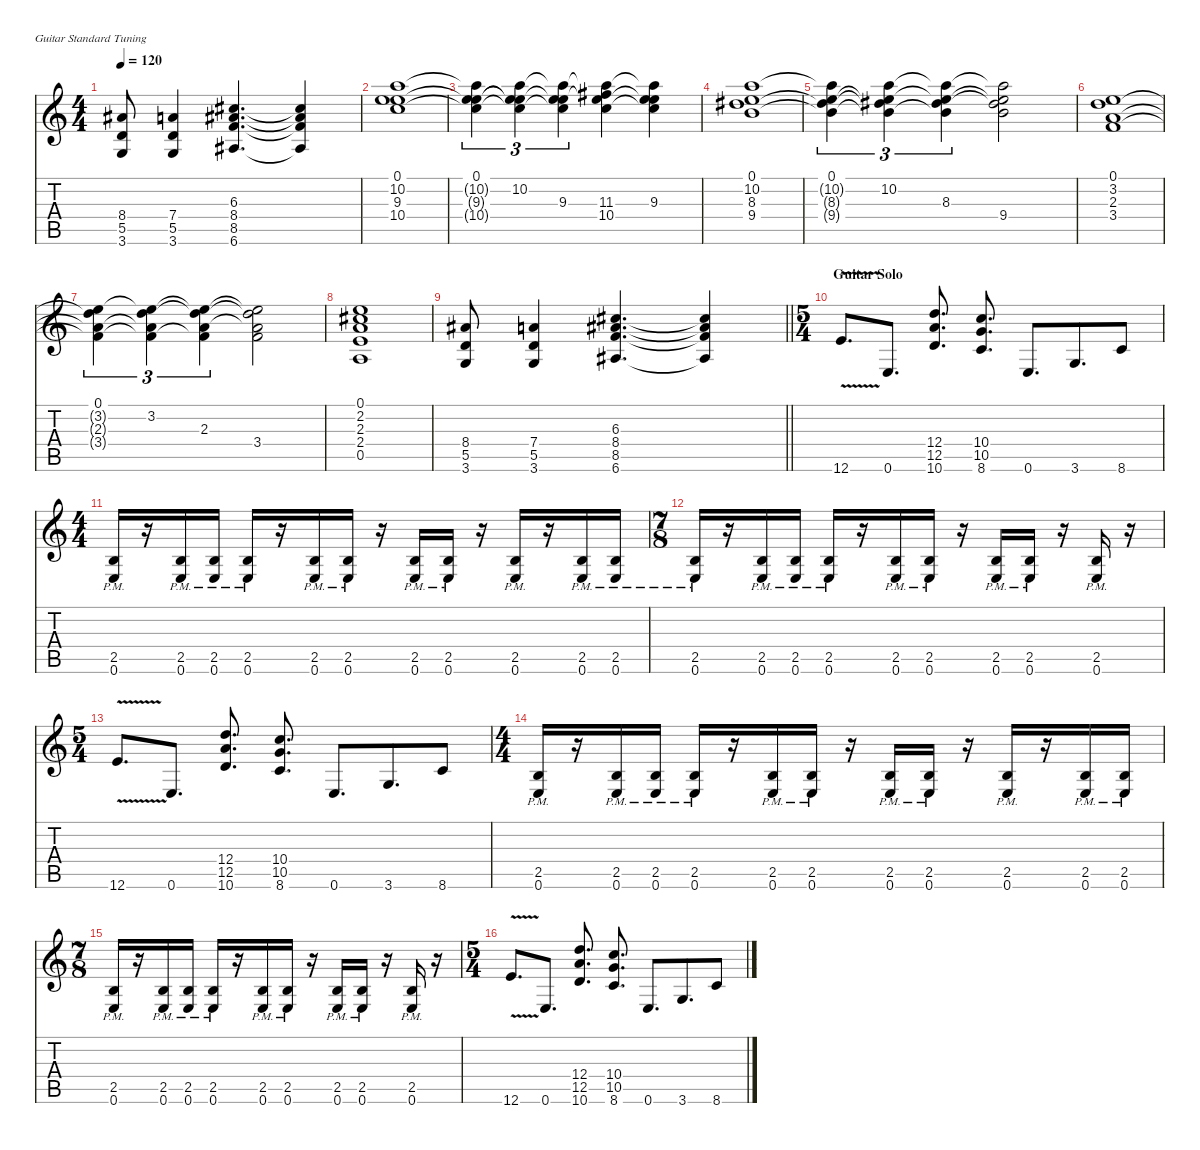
\defaultSystemsLayout 4
\hideDynamics
\bracketExtendMode nobrackets
\singleTrackTrackNamePolicy hidden
\multiTrackTrackNamePolicy hidden
\firstSystemTrackNameMode fullname
\firstSystemTrackNameOrientation horizontal
\otherSystemsTrackNameOrientation horizontal
\track ("Mikael Akerfeldt - Electric Guitar 1" "dist.guit.") {instrument distortionguitar}
\staff {score tabs}
\tuning (E4 B3 G3 D3 A2 E2)
\ts (4 4)
\tempo 120
\clef g2
\ks c
(8.4{acc #} 5.5 3.6).8{dy f beam Up} (7.4 5.5 3.6).4{beam Up} (6.3{acc #} 8.4{acc #} 8.5 6.6{acc #}).4{d dy mf beam Up} (6.3{t acc #} 8.4{t acc #} 8.5{t} 6.6{t acc #}).4{dy f beam Up} |
(0.1 10.2 9.3 10.4).1{dy mp beam Down} |
(0.1 10.2{t} 9.3{t} 10.4{t}).4{tu (3 2) dy f beam Down} (0.1{t} 10.2 9.3{t} 10.4{t}).4{tu (3 2) beam Down} (0.1{t} 10.2{t} 9.3 10.4{t}).4{tu (3 2) beam Down} (0.1{t} 10.2{t} 11.3{acc #} 10.4).4{beam Down} (0.1{t} 10.2{t} 9.3 10.4{t}).4{beam Down} |
(0.1 10.2 8.3{acc #} 9.4).1{dy mp beam Down} |
(0.1 10.2{t} 8.3{t acc #} 9.4{t}).4{tu (3 2) dy f beam Down} (0.1{t} 10.2 8.3{t acc #} 9.4{t}).4{tu (3 2) beam Down} (0.1{t} 10.2{t} 8.3{acc #} 9.4{t}).4{tu (3 2) beam Down} (0.1{t} 10.2{t} 8.3{t acc #} 9.4).2{beam Down} |
(0.1 3.2 2.3 3.4).1{dy mp beam Down} |
(0.1 3.2{t} 2.3{t} 3.4{t}).4{tu (3 2) dy f beam Down} (0.1{t} 3.2 2.3{t} 3.4{t}).4{tu (3 2) beam Down} (0.1{t} 3.2{t} 2.3 3.4{t}).4{tu (3 2) beam Down} (0.1{t} 3.2{t} 2.3{t} 3.4).2{beam Down} |
(0.1 2.2{acc #} 2.3 2.4 0.5).1{dy mp beam Up} |
\barLineRight lightlight
(8.4{acc #} 5.5 3.6).8{dy f beam Up} (7.4 5.5 3.6).4{beam Up} (6.3{acc #} 8.4{acc #} 8.5 6.6{acc #}).4{d dy mf beam Up} (6.3{t acc #} 8.4{t acc #} 8.5{t} 6.6{t acc #}).4{dy f beam Up} |
\ts (5 4)
\beaming (8 2 2 2 4)
\section ("" "Guitar Solo")
12.6{v}.8{d dy ff beam Up} 0.6.8{d beam Up} (12.4 12.5 10.6).8{d dy mp beam Up} (10.4 10.5 8.6).8{d beam Up} 0.6.8{d dy ff beam Up} 3.6.8{d beam Up} 8.6.8{beam Up} |
\ts (4 4)
\beaming (8 2 2 2 2)
(2.5{pm} 0.6{pm}).16{beam Up} r.16{beam Up} (2.5{pm} 0.6{pm}).16{beam Up} (2.5{pm} 0.6{pm}).16{beam Up} (2.5{pm} 0.6{pm}).16{beam Up} r.16{beam Up} (2.5{pm} 0.6{pm}).16{beam Up} (2.5{pm} 0.6{pm}).16{beam Up} r.16{beam Up} (2.5{pm} 0.6{pm}).16{beam Up} (2.5{pm} 0.6{pm}).16{beam Up} r.16{beam Up} (2.5{pm} 0.6{pm}).16{beam Up} r.16{beam Up} (2.5{pm} 0.6{pm}).16{beam Up} (2.5{pm} 0.6{pm}).16{beam Up} |
\ts (7 8)
\beaming (8 2 2 2 2)
(2.5{pm} 0.6{pm}).16{beam Up} r.16{beam Up} (2.5{pm} 0.6{pm}).16{beam Up} (2.5{pm} 0.6{pm}).16{beam Up} (2.5{pm} 0.6{pm}).16{beam Up} r.16{beam Up} (2.5{pm} 0.6{pm}).16{beam Up} (2.5{pm} 0.6{pm}).16{beam Up} r.16{beam Up} (2.5{pm} 0.6{pm}).16{beam Up} (2.5{pm} 0.6{pm}).16{beam Up} r.16{beam Up} (2.5{pm} 0.6{pm}).16{beam Up} r.16{beam Up} |
\ts (5 4)
\beaming (8 2 2 2 4)
12.6{v}.8{d beam Up} 0.6.8{d beam Up} (12.4 12.5 10.6).8{d dy mp beam Up} (10.4 10.5 8.6).8{d beam Up} 0.6.8{d dy ff beam Up} 3.6.8{d beam Up} 8.6.8{beam Up} |
\ts (4 4)
\beaming (8 2 2 2 2)
(2.5{pm} 0.6{pm}).16{beam Up} r.16{beam Up} (2.5{pm} 0.6{pm}).16{beam Up} (2.5{pm} 0.6{pm}).16{beam Up} (2.5{pm} 0.6{pm}).16{beam Up} r.16{beam Up} (2.5{pm} 0.6{pm}).16{beam Up} (2.5{pm} 0.6{pm}).16{beam Up} r.16{beam Up} (2.5{pm} 0.6{pm}).16{beam Up} (2.5{pm} 0.6{pm}).16{beam Up} r.16{beam Up} (2.5{pm} 0.6{pm}).16{beam Up} r.16{beam Up} (2.5{pm} 0.6{pm}).16{beam Up} (2.5{pm} 0.6{pm}).16{beam Up} |
\ts (7 8)
\beaming (8 2 2 2 2)
(2.5{pm} 0.6{pm}).16{beam Up} r.16{beam Up} (2.5{pm} 0.6{pm}).16{beam Up} (2.5{pm} 0.6{pm}).16{beam Up} (2.5{pm} 0.6{pm}).16{beam Up} r.16{beam Up} (2.5{pm} 0.6{pm}).16{beam Up} (2.5{pm} 0.6{pm}).16{beam Up} r.16{beam Up} (2.5{pm} 0.6{pm}).16{beam Up} (2.5{pm} 0.6{pm}).16{beam Up} r.16{beam Up} (2.5{pm} 0.6{pm}).16{beam Up} r.16{beam Up} |
\ts (5 4)
\beaming (8 2 2 2 4)
12.6{v}.8{d beam Up} 0.6.8{d beam Up} (12.4 12.5 10.6).8{d dy mp beam Up} (10.4 10.5 8.6).8{d beam Up} 0.6.8{d dy ff beam Up} 3.6.8{d beam Up} 8.6.8{beam Up}
